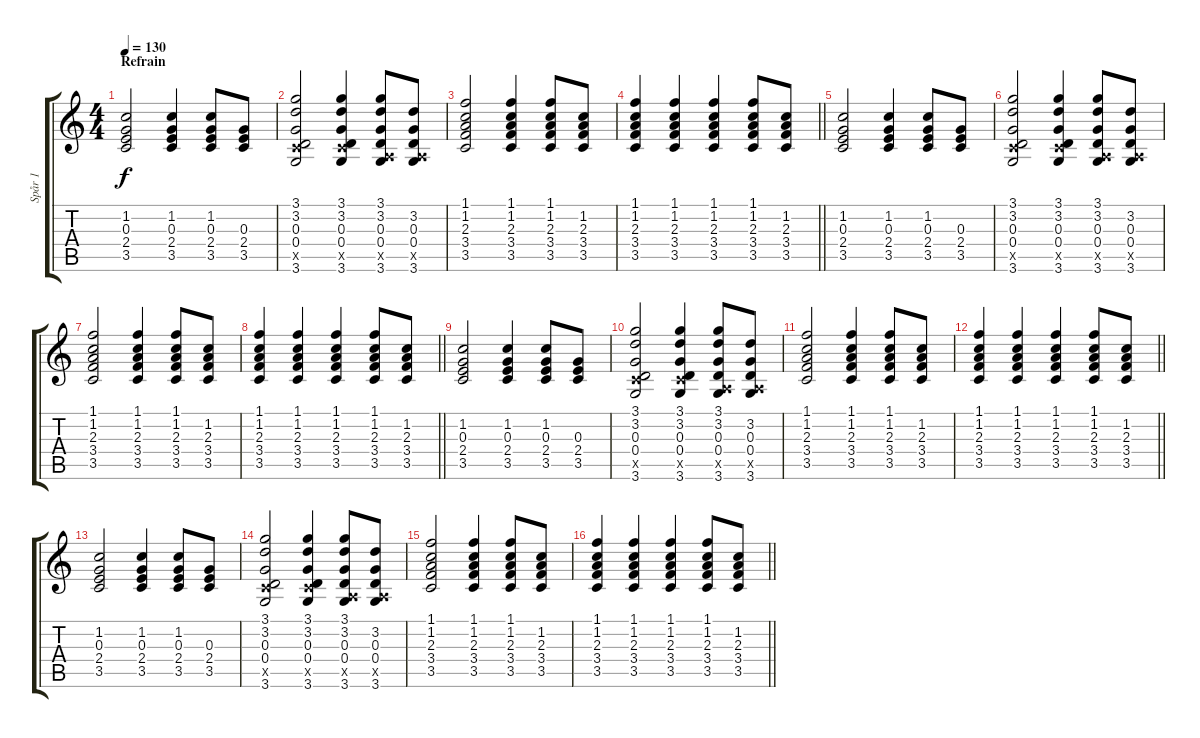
\track ("Spår 1" "Spår 1") {instrument electricguitarclean}
\staff {score tabs}
\tuning (E4 B3 G3 D3 A2 E2) {hide}
\ts (4 4)
\section ("" "Refrain")
\tempo 130
\clef g2
\ks c
(1.2 0.3 2.4 3.5).2{dy f} (1.2 0.3 2.4 3.5).4 (1.2 0.3 2.4 3.5).8 (0.3 2.4 3.5).8 |
(3.1 3.2 0.3 0.4 3.5{x} 3.6).2 (3.1 3.2 0.3 0.4 3.5{x} 3.6).4 (3.1 3.2 0.3 0.4 0.5{x} 3.6).8 (3.2 0.3 0.4 0.5{x} 3.6).8 |
(1.1 1.2 2.3 3.4 3.5).2 (1.1 1.2 2.3 3.4 3.5).4 (1.1 1.2 2.3 3.4 3.5).8 (1.2 2.3 3.4 3.5).8 |
\barLineRight lightlight
(1.1 1.2 2.3 3.4 3.5).4 (1.1 1.2 2.3 3.4 3.5).4 (1.1 1.2 2.3 3.4 3.5).4 (1.1 1.2 2.3 3.4 3.5).8 (1.2 2.3 3.4 3.5).8 |
(1.2 0.3 2.4 3.5).2 (1.2 0.3 2.4 3.5).4 (1.2 0.3 2.4 3.5).8 (0.3 2.4 3.5).8 |
(3.1 3.2 0.3 0.4 3.5{x} 3.6).2 (3.1 3.2 0.3 0.4 3.5{x} 3.6).4 (3.1 3.2 0.3 0.4 0.5{x} 3.6).8 (3.2 0.3 0.4 0.5{x} 3.6).8 |
(1.1 1.2 2.3 3.4 3.5).2 (1.1 1.2 2.3 3.4 3.5).4 (1.1 1.2 2.3 3.4 3.5).8 (1.2 2.3 3.4 3.5).8 |
\barLineRight lightlight
(1.1 1.2 2.3 3.4 3.5).4 (1.1 1.2 2.3 3.4 3.5).4 (1.1 1.2 2.3 3.4 3.5).4 (1.1 1.2 2.3 3.4 3.5).8 (1.2 2.3 3.4 3.5).8 |
(1.2 0.3 2.4 3.5).2 (1.2 0.3 2.4 3.5).4 (1.2 0.3 2.4 3.5).8 (0.3 2.4 3.5).8 |
(3.1 3.2 0.3 0.4 3.5{x} 3.6).2 (3.1 3.2 0.3 0.4 3.5{x} 3.6).4 (3.1 3.2 0.3 0.4 0.5{x} 3.6).8 (3.2 0.3 0.4 0.5{x} 3.6).8 |
(1.1 1.2 2.3 3.4 3.5).2 (1.1 1.2 2.3 3.4 3.5).4 (1.1 1.2 2.3 3.4 3.5).8 (1.2 2.3 3.4 3.5).8 |
\barLineRight lightlight
(1.1 1.2 2.3 3.4 3.5).4 (1.1 1.2 2.3 3.4 3.5).4 (1.1 1.2 2.3 3.4 3.5).4 (1.1 1.2 2.3 3.4 3.5).8 (1.2 2.3 3.4 3.5).8 |
(1.2 0.3 2.4 3.5).2 (1.2 0.3 2.4 3.5).4 (1.2 0.3 2.4 3.5).8 (0.3 2.4 3.5).8 |
(3.1 3.2 0.3 0.4 3.5{x} 3.6).2 (3.1 3.2 0.3 0.4 3.5{x} 3.6).4 (3.1 3.2 0.3 0.4 0.5{x} 3.6).8 (3.2 0.3 0.4 0.5{x} 3.6).8 |
(1.1 1.2 2.3 3.4 3.5).2 (1.1 1.2 2.3 3.4 3.5).4 (1.1 1.2 2.3 3.4 3.5).8 (1.2 2.3 3.4 3.5).8 |
\barLineRight lightlight
(1.1 1.2 2.3 3.4 3.5).4 (1.1 1.2 2.3 3.4 3.5).4 (1.1 1.2 2.3 3.4 3.5).4 (1.1 1.2 2.3 3.4 3.5).8 (1.2 2.3 3.4 3.5).8
